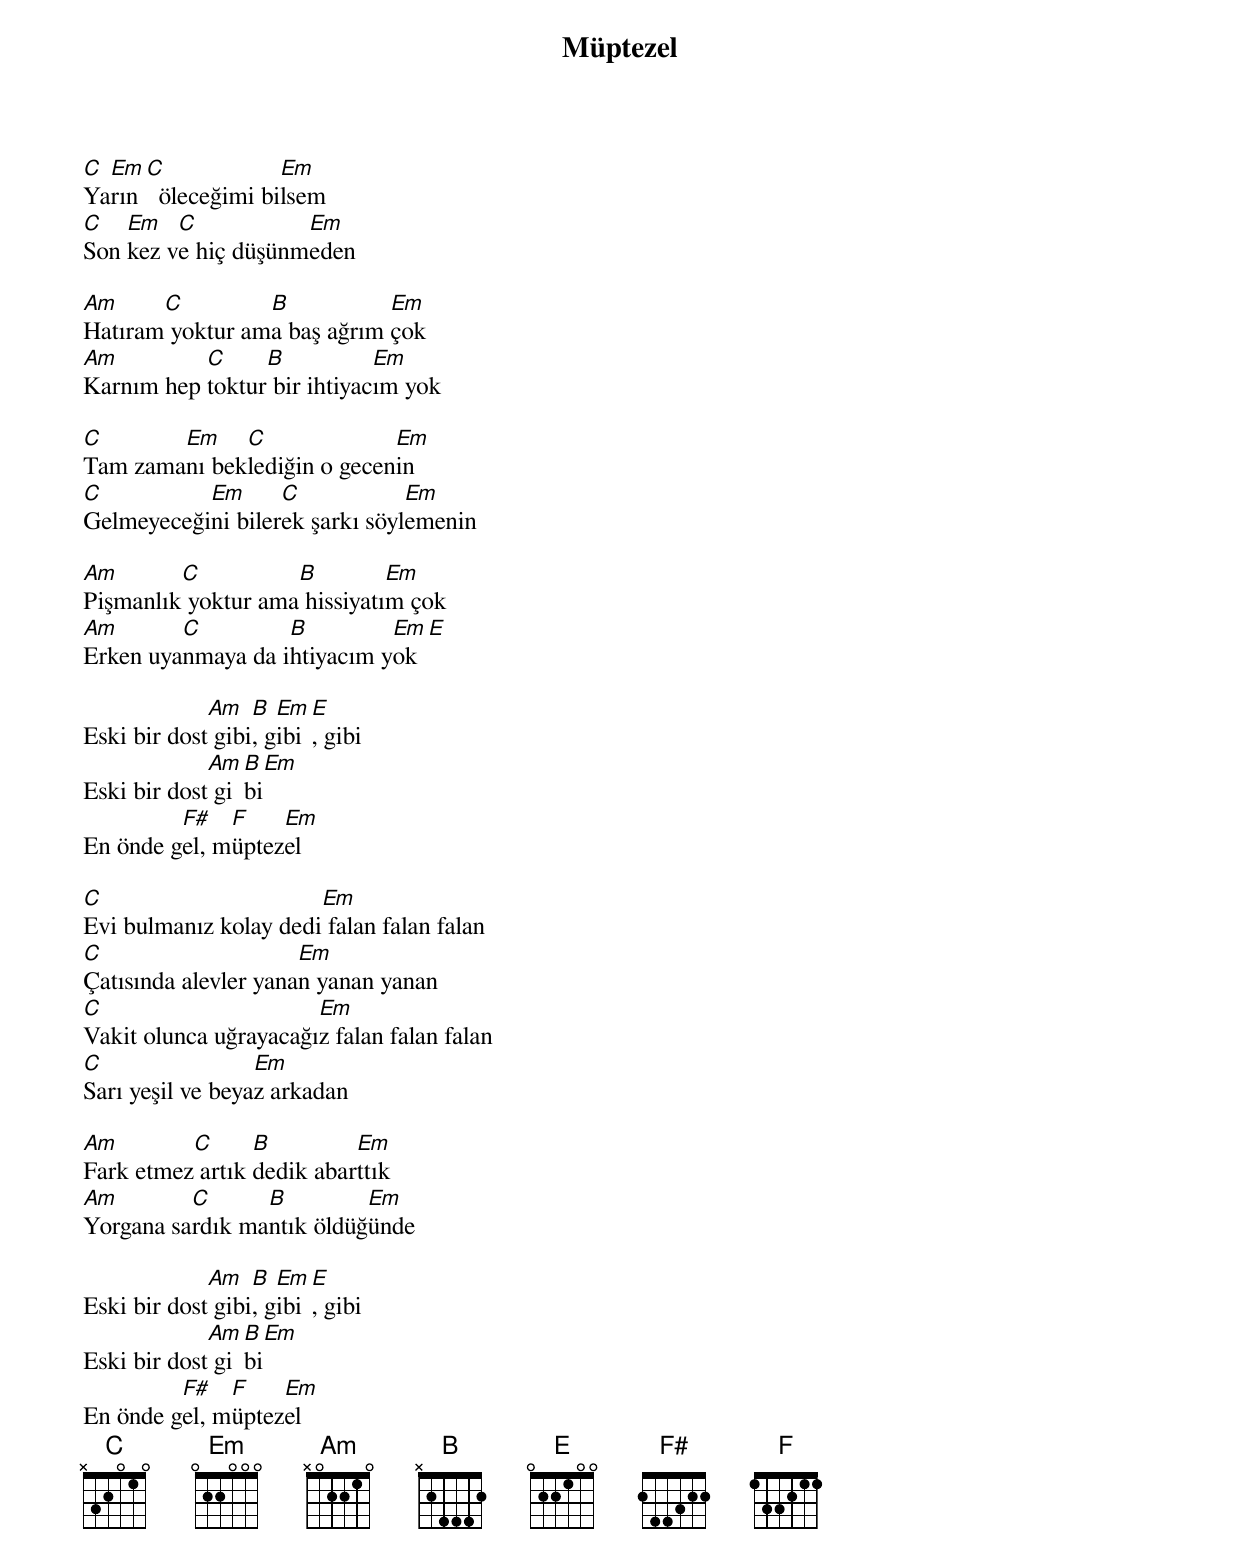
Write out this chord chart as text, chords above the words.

{title: Müptezel}
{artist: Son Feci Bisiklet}

C Em  C             Em
Yarın   öleceğimi bilsem
C   Em   C           Em
Son kez ve hiç düşünmeden

Am     C         B           Em
Hatıram yoktur ama baş ağrım çok
Am         C     B           Em
Karnım hep toktur bir ihtiyacım yok

C       Em    C              Em
Tam zamanı beklediğin o gecenin
C          Em      C            Em
Gelmeyeceğini bilerek şarkı söylemenin

Am       C          B         Em
Pişmanlık yoktur ama hissiyatım çok
Am       C         B         Em    E
Erken uyanmaya da ihtiyacım yok

             Am   B  Em E
Eski bir dost gibi, gibi, gibi
             Am B Em
Eski bir dost gibi
         F#   F    Em
En önde gel, müptezel

C                      Em
Evi bulmanız kolay dedi falan falan falan
C                     Em
Çatısında alevler yanan yanan yanan
C                      Em
Vakit olunca uğrayacağız falan falan falan
C                 Em
Sarı yeşil ve beyaz arkadan

Am        C      B         Em
Fark etmez artık dedik abarttık
Am        C      B         Em
Yorgana sardık mantık öldüğünde

             Am   B  Em E
Eski bir dost gibi, gibi, gibi
             Am B Em
Eski bir dost gibi
         F#   F    Em
En önde gel, müptezel
